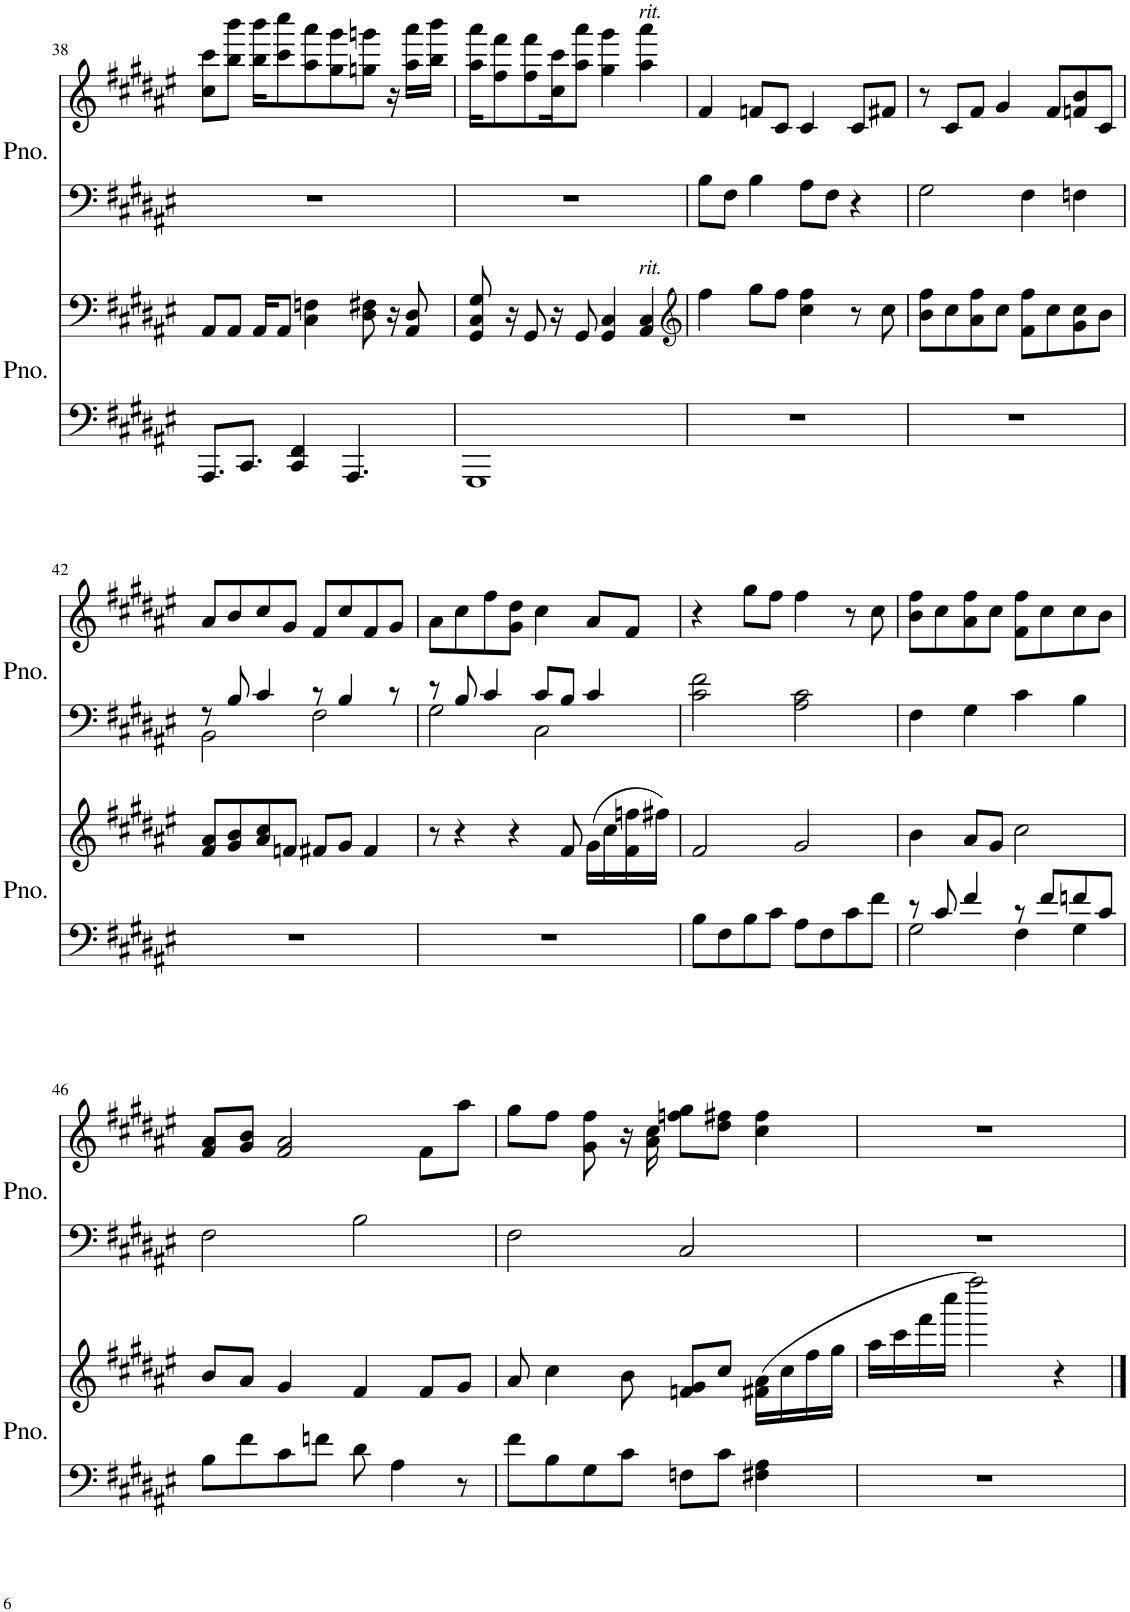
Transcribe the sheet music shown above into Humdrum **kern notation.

**kern	**kern	**kern	**kern
*part2	*part2	*part1	*part1
*staff4	*staff3	*staff2	*staff1
*I"Piano	*	*I"Piano	*
*I'Pno.	*	*I'Pno.	*
!!LO:PB:g=z
*clefF4	*clefF4	*clefF4	*clefG2
*k[f#c#g#d#a#e#]	*k[f#c#g#d#a#e#]	*k[f#c#g#d#a#e#]	*k[f#c#g#d#a#e#]
*M4/4	*M4/4	*M4/4	*M4/4
=38	=38	=38	=38
8.AAA#/L	8AA#/L	1r	8cc#\ 8ccc#\L
.	8AA#/J	.	8bb\ 8bbb\J
8.CC#/J	.	.	.
.	16AA#/KL	.	16bb\ 16bbb\KL
.	8AA#/J	.	8ccc#\ 8cccc#\
4CC#/ 4FF#/	.	.	.
.	4C#\ 4Fn\	.	8aa#\ 8aaa#\
.	.	.	8gg#\ 8ggg#\
4.AAA#/	.	.	.
.	8D#\ 8F#X\	.	8ggn\ 8gggn\J
.	16r	.	16r
.	8AA#/ 8D#/	.	16aa#\ 16aaa#\LL
.	.	.	16bb\ 16bbb\JJ
=39	=39	=39	=39
1GGG#	8GG#/ 8C#/ 8G#/	1r	16aa#\ 16aaa#\KL
.	.	.	8ff#\ 8fff#\
.	16r	.	.
.	8GG#/	.	8ff#\ 8fff#\
.	16r	.	16cc#\ 16ccc#\K
.	8GG#/	.	8aa#\ 8aaa#\J
.	4GG#/ 4C#/	.	4gg#\ 4ggg#\
!	!	!	!LO:TX:a:i:t=rit.
!	!LO:TX:a:i:t=rit.	!	!
.	4AA#/ 4C#/	.	4aa#\ 4aaa#\
=40	=40	=40	=40
*	*clefG2	*	*
1r	4ff#\	8B\L	4f#/
.	.	8F#\J	.
.	8gg#\L	4B\	8fn/L
.	8ff#\J	.	8c#/J
.	4cc#\ 4ff#\	8A#\L	4c#/
.	.	8F#\J	.
.	8r	4r	8c#/L
.	8cc#\	.	8f#X/J
=41	=41	=41	=41
1r	8b\ 8ff#\L	2G#\	8r
.	8cc#\	.	8c#/L
.	8a#\ 8ff#\	.	8f#/J
.	8cc#\J	.	4g#/
.	8f#\ 8ff#\L	4F#\	.
.	8cc#\	.	8f#/L
.	8g#\ 8cc#\	4Fn\	8fn/ 8b/
.	8b\J	.	8c#/J
!!LO:LB:g=z
=42	=42	=42	=42
*	*	*^	*
1r	8f#/ 8a#/L	8r	2BB\	8a#/L
.	8g#/ 8b/	8B/	.	8b/
.	8a#/ 8cc#/	4c#/	.	8cc#/
.	8fn/J	.	.	8g#/J
.	8f#X/L	8r	2F#\	8f#/L
.	8g#/J	4B/	.	8cc#/
.	4f#/	.	.	8f#/
.	.	8r	.	8g#/J
=43	=43	=43	=43	=43
1r	8r	8r	2G#\	8a#\L
.	4r	8B/	.	8cc#\
.	.	4c#/	.	8ff#\
.	4r	.	.	8g#\ 8dd#\J
.	.	8c#/L	2C#\	4cc#\
.	8f#/	8B/J	.	.
.	(16g#\LL	4c#/	.	8a#/L
.	16cc#\	.	.	.
.	16f#\ 16ffn\	.	.	8f#/J
.	16ff#X\JJ)	.	.	.
*	*	*v	*v	*
=44	=44	=44	=44
8B\L	2f#/	2c#\ 2f#\	4r
8F#\	.	.	.
8B\	.	.	8gg#\L
8c#\J	.	.	8ff#\J
8A#\L	2g#/	2A#\ 2c#\	4ff#\
8F#\	.	.	.
8c#\	.	.	8r
8f#\J	.	.	8cc#\
=45	=45	=45	=45
*^	*	*	*
8r	2G#\	4b\	4F#\	8b\ 8ff#\L
8c#/	.	.	.	8cc#\
4f#/	.	8a#/L	4G#\	8a#\ 8ff#\
.	.	8g#/J	.	8cc#\J
8r	4F#\	2cc#\	4c#\	8f#\ 8ff#\L
8f#/L	.	.	.	8cc#\
8fn/	4G#\	.	4B\	8cc#\
8c#/J	.	.	.	8b\J
*v	*v	*	*	*
!!LO:LB:g=z
=46	=46	=46	=46
8B\L	8b/L	2F#\	8f#/ 8a#/L
8f#\	8a#/J	.	8g#/ 8b/J
8c#\	4g#/	.	2f#/ 2a#/
8fn\J	.	.	.
8d#\	4f#/	2B\	.
4A#\	.	.	.
.	8f#/L	.	8f#\L
8r	8g#/J	.	8aa#\J
=47	=47	=47	=47
8f#\L	8a#/	2F#\	8gg#\L
8B\	4cc#\	.	8ff#\J
8G#\	.	.	8g#\ 8ff#\
8c#\J	8b\	.	16r
.	.	.	16a#\ 16cc#\
8Fn\L	8fn/ 8g#/L	2C#/	8ffn\ 8gg#\L
8c#\J	8cc#/J	.	8dd#\ 8ff#X\J
4F#X\ 4A#\	(16f#X\ 16a#\LL	.	4cc#\ 4ff#\
.	16cc#\	.	.
.	16ff#\	.	.
.	16gg#\JJ	.	.
=48	=48	=48	=48
1r	16aa#\LL	1r	1r
.	16ccc#\	.	.
.	16fff#\	.	.
.	16cccc#\JJ	.	.
.	2ffff#\)	.	.
.	4r	.	.
=	=	=	=
*-	*-	*-	*-
